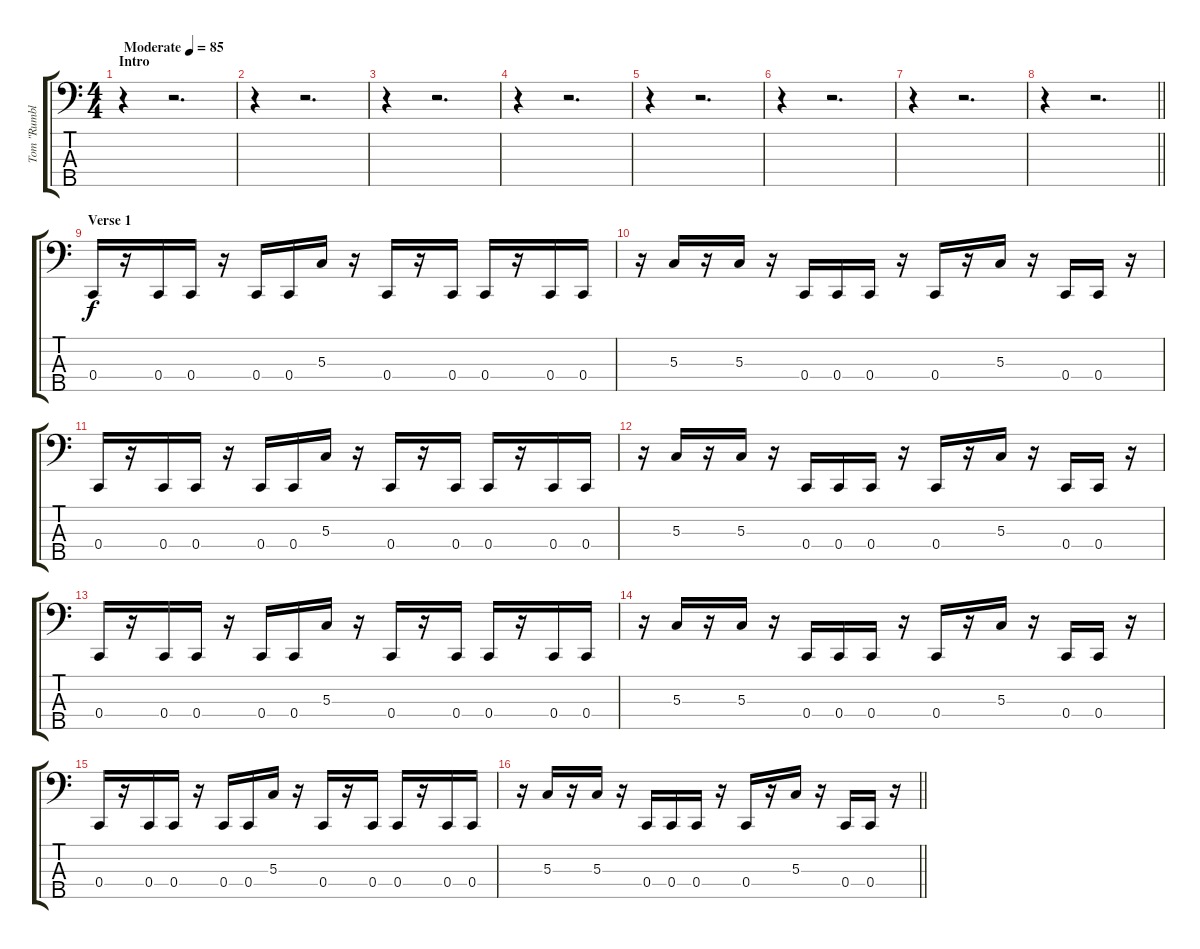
\track ("Tom \"Rumble from Down Under\" Murphy" "Tom \"Rumbl") {instrument electricbassfinger}
\staff {score tabs}
\tuning (F2 C2 G1 C1 G0) {hide}
\ts (4 4)
\section ("" "Intro")
\tempo (85 "Moderate")
\clef f4
\ks c
r.4{dy f instrument electricbassfinger} r.2{d} |
r.4 r.2{d} |
r.4 r.2{d} |
r.4 r.2{d} |
r.4 r.2{d} |
r.4 r.2{d} |
r.4 r.2{d} |
\barLineRight lightlight
r.4 r.2{d} |
\section ("" "Verse 1")
0.4.16 r.16 0.4.16 0.4.16 r.16 0.4.16 0.4.16 5.3.16 r.16 0.4.16 r.16 0.4.16 0.4.16 r.16 0.4.16 0.4.16 |
r.16 5.3.16 r.16 5.3.16 r.16 0.4.16 0.4.16 0.4.16 r.16 0.4.16 r.16 5.3.16 r.16 0.4.16 0.4.16 r.16 |
0.4.16 r.16 0.4.16 0.4.16 r.16 0.4.16 0.4.16 5.3.16 r.16 0.4.16 r.16 0.4.16 0.4.16 r.16 0.4.16 0.4.16 |
r.16 5.3.16 r.16 5.3.16 r.16 0.4.16 0.4.16 0.4.16 r.16 0.4.16 r.16 5.3.16 r.16 0.4.16 0.4.16 r.16 |
0.4.16 r.16 0.4.16 0.4.16 r.16 0.4.16 0.4.16 5.3.16 r.16 0.4.16 r.16 0.4.16 0.4.16 r.16 0.4.16 0.4.16 |
r.16 5.3.16 r.16 5.3.16 r.16 0.4.16 0.4.16 0.4.16 r.16 0.4.16 r.16 5.3.16 r.16 0.4.16 0.4.16 r.16 |
0.4.16 r.16 0.4.16 0.4.16 r.16 0.4.16 0.4.16 5.3.16 r.16 0.4.16 r.16 0.4.16 0.4.16 r.16 0.4.16 0.4.16 |
\barLineRight lightlight
r.16 5.3.16 r.16 5.3.16 r.16 0.4.16 0.4.16 0.4.16 r.16 0.4.16 r.16 5.3.16 r.16 0.4.16 0.4.16 r.16
